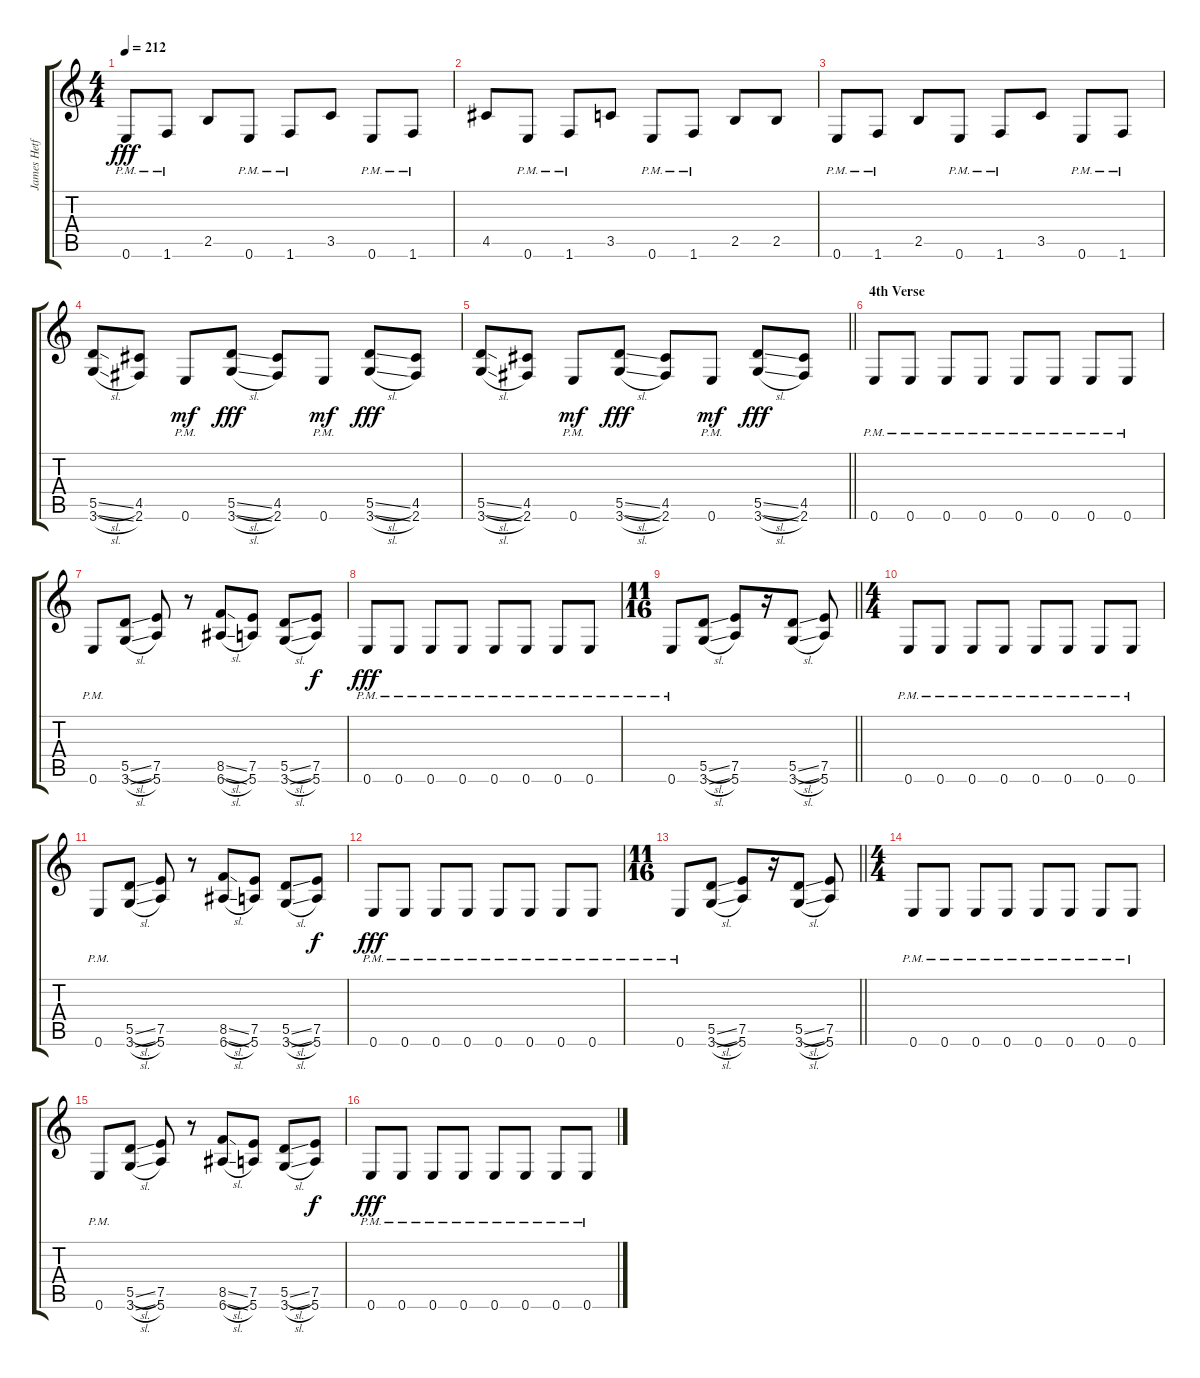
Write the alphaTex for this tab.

\track ("James Hetfield" "James Hetf") {instrument distortionguitar}
\staff {score tabs}
\tuning (E4 B3 G3 D3 A2 E2) {hide}
\ts (4 4)
\tempo 212
\clef g2
\ks c
0.6{pm}.8{dy fff} 1.6{pm}.8 2.5.8 0.6{pm}.8 1.6{pm}.8 3.5.8 0.6{pm}.8 1.6{pm}.8 |
4.5.8 0.6{pm}.8 1.6{pm}.8 3.5.8 0.6{pm}.8 1.6{pm}.8 2.5.8 2.5.8 |
0.6{pm}.8 1.6{pm}.8 2.5.8 0.6{pm}.8 1.6{pm}.8 3.5.8 0.6{pm}.8 1.6{pm}.8 |
(5.5{sl} 3.6{sl}).8 (4.5 2.6).8 0.6{pm}.8{dy mf} (5.5{sl} 3.6{sl}).8{dy fff} (4.5 2.6).8 0.6{pm}.8{dy mf} (5.5{sl} 3.6{sl}).8{dy fff} (4.5 2.6).8 |
\barLineRight lightlight
(5.5{sl} 3.6{sl}).8 (4.5 2.6).8 0.6{pm}.8{dy mf} (5.5{sl} 3.6{sl}).8{dy fff} (4.5 2.6).8 0.6{pm}.8{dy mf} (5.5{sl} 3.6{sl}).8{dy fff} (4.5 2.6).8 |
\section ("" "4th Verse")
0.6{pm}.8 0.6{pm}.8 0.6{pm}.8 0.6{pm}.8 0.6{pm}.8 0.6{pm}.8 0.6{pm}.8 0.6{pm}.8 |
0.6{pm}.8 (5.5{sl} 3.6{sl}).8 (7.5 5.6).8 r.8 (8.5{sl} 6.6{sl}).8 (7.5 5.6).8 (5.5{sl} 3.6{sl}).8 (7.5 5.6).8{dy f} |
0.6{pm}.8{dy fff} 0.6{pm}.8 0.6{pm}.8 0.6{pm}.8 0.6{pm}.8 0.6{pm}.8 0.6{pm}.8 0.6{pm}.8 |
\ts (11 16)
\barLineRight lightlight
0.6{pm}.8 (5.5{sl} 3.6{sl}).8 (7.5 5.6).8 r.16 (5.5{sl} 3.6{sl}).8 (7.5 5.6).8 |
\ts (4 4)
0.6{pm}.8 0.6{pm}.8 0.6{pm}.8 0.6{pm}.8 0.6{pm}.8 0.6{pm}.8 0.6{pm}.8 0.6{pm}.8 |
0.6{pm}.8 (5.5{sl} 3.6{sl}).8 (7.5 5.6).8 r.8 (8.5{sl} 6.6{sl}).8 (7.5 5.6).8 (5.5{sl} 3.6{sl}).8 (7.5 5.6).8{dy f} |
0.6{pm}.8{dy fff} 0.6{pm}.8 0.6{pm}.8 0.6{pm}.8 0.6{pm}.8 0.6{pm}.8 0.6{pm}.8 0.6{pm}.8 |
\ts (11 16)
\barLineRight lightlight
0.6{pm}.8 (5.5{sl} 3.6{sl}).8 (7.5 5.6).8 r.16 (5.5{sl} 3.6{sl}).8 (7.5 5.6).8 |
\ts (4 4)
0.6{pm}.8 0.6{pm}.8 0.6{pm}.8 0.6{pm}.8 0.6{pm}.8 0.6{pm}.8 0.6{pm}.8 0.6{pm}.8 |
0.6{pm}.8 (5.5{sl} 3.6{sl}).8 (7.5 5.6).8 r.8 (8.5{sl} 6.6{sl}).8 (7.5 5.6).8 (5.5{sl} 3.6{sl}).8 (7.5 5.6).8{dy f} |
0.6{pm}.8{dy fff} 0.6{pm}.8 0.6{pm}.8 0.6{pm}.8 0.6{pm}.8 0.6{pm}.8 0.6{pm}.8 0.6{pm}.8
